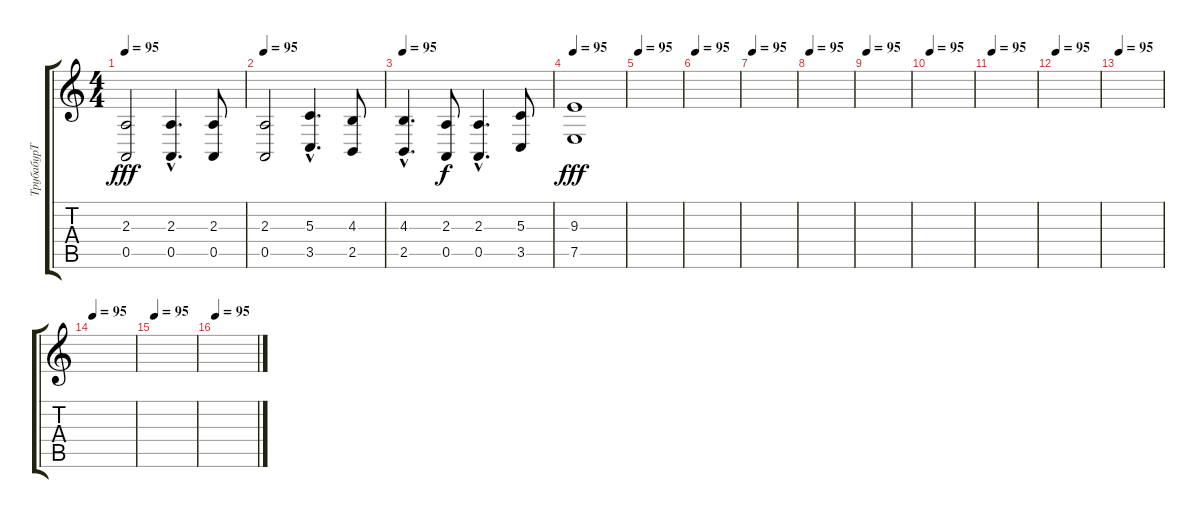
\track ("ТрубабурТ" "ТрубабурТ") {instrument oboe}
\staff {score tabs}
\tuning (E4 B3 G3 D3 A2 E2) {hide}
\ts (4 4)
\tempo 95
\clef g2
\ks c
(2.3 0.5).2{dy fff} (2.3{hac} 0.5{hac}).4{d} (2.3 0.5).8 |
\tempo 95
(2.3 0.5).2 (5.3{hac} 3.5{hac}).4{d} (4.3 2.5).8 |
\tempo 95
(4.3{hac} 2.5{hac}).4{d} (2.3 0.5).8{dy f} (2.3{hac} 0.5{hac}).4{d} (5.3 3.5).8 |
\tempo 95
(9.3 7.5).1{dy fff} |
\tempo 95
|
\tempo 95
|
\tempo 95
|
\tempo 95
|
\tempo 95
|
\tempo 95
|
\tempo 95
|
\tempo 95
|
\tempo 95
|
\tempo 95
|
\tempo 95
|
\tempo 95
